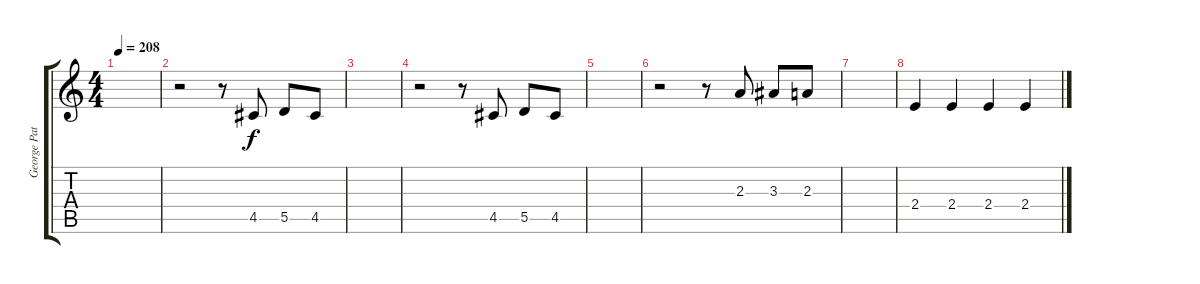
\track ("George Patas" "George Pat") {instrument distortionguitar}
\staff {score tabs}
\tuning (E4 B3 G3 D3 A2 E2) {hide}
\ts (4 4)
\tempo 208
\clef g2
\ks c
|
r.2 r.8 4.5.8 5.5.8 4.5.8 |
|
r.2 r.8 4.5.8 5.5.8 4.5.8 |
|
r.2 r.8 2.3.8 3.3.8 2.3.8 |
|
2.4.4 2.4.4 2.4.4 2.4.4
